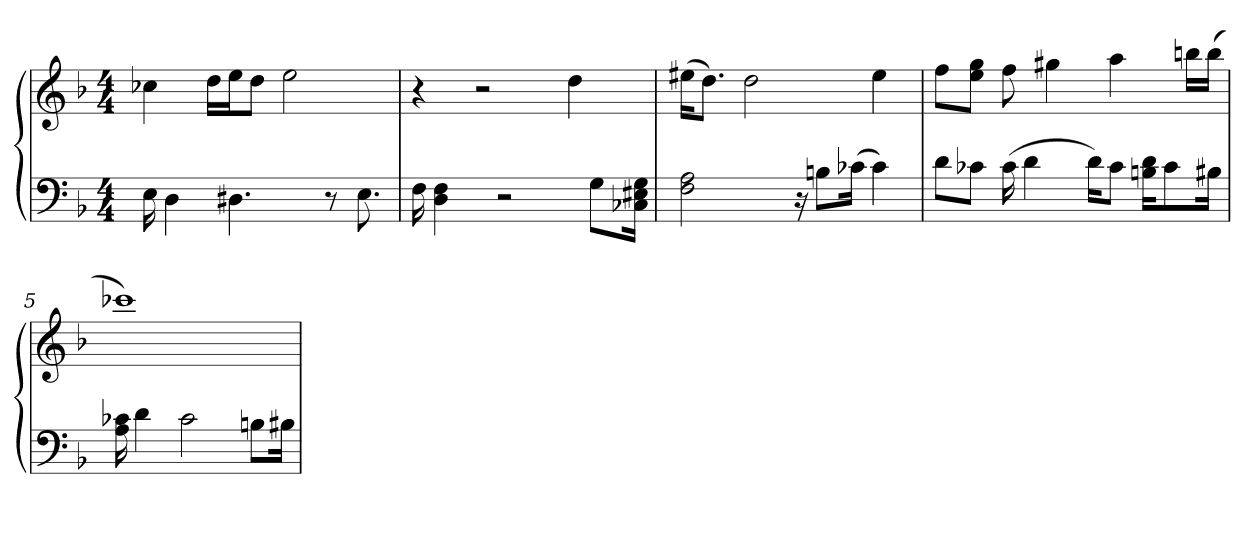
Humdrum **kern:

**kern	**kern
*part1	*part1
*staff2	*staff1
*clefF4	*clefG2
*k[b-]	*k[b-]
*M4/4	*M4/4
=1	=1
16E	4cc-X
4D	.
.	16dd\LL
4.D#X	16ee\J
.	8dd\J
.	2ee
8r	.
8.E	.
=2	=2
16F	4r
4D 4F	.
.	2r
2r	.
.	4dd
8G\L	.
16C-X\ 16E#X\ 16G\Jk	.
=3	=3
2F 2A	(16ee#X\KL
.	8.dd\J)
.	2dd
16r	.
8Bn\L	.
(16c-X\Jk	.
4c-)	4ee#
=4	=4
8d\L	8ff\L
8c-X\J	8ee\ 8gg\J
(16c-	8ff
4d	.
.	4gg#X
16d\KL)	.
8c-\J	4aa
16Bn\ 16d\KL	.
8c-\	.
.	16bbn\LL
16B#X\Jk	(16bb\JJ
=5	=5
16A 16c-X	1ccc-X)
4d	.
2c-	.
8Bn\L	.
16B#X\Jk	.
=	=
*-	*-
